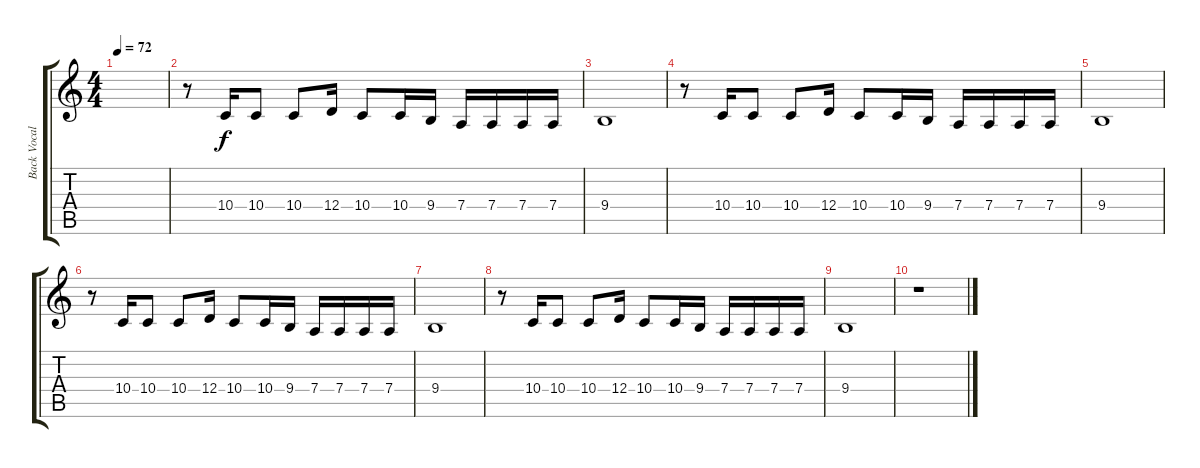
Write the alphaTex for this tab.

\track ("Back Vocal" "Back Vocal") {instrument choiraahs}
\staff {score tabs}
\tuning (E4 B3 G3 D3 A2 E2) {hide}
\ts (4 4)
\tempo 72
\clef g2
\ks c
|
r.8 10.4.16 10.4.8 10.4.8 12.4.16 10.4.8 10.4.16 9.4.16 7.4.16 7.4.16 7.4.16 7.4.16 |
9.4.1 |
r.8 10.4.16 10.4.8 10.4.8 12.4.16 10.4.8 10.4.16 9.4.16 7.4.16 7.4.16 7.4.16 7.4.16 |
9.4.1 |
r.8 10.4.16 10.4.8 10.4.8 12.4.16 10.4.8 10.4.16 9.4.16 7.4.16 7.4.16 7.4.16 7.4.16 |
9.4.1 |
r.8 10.4.16 10.4.8 10.4.8 12.4.16 10.4.8 10.4.16 9.4.16 7.4.16 7.4.16 7.4.16 7.4.16 |
9.4.1 |
r.1
